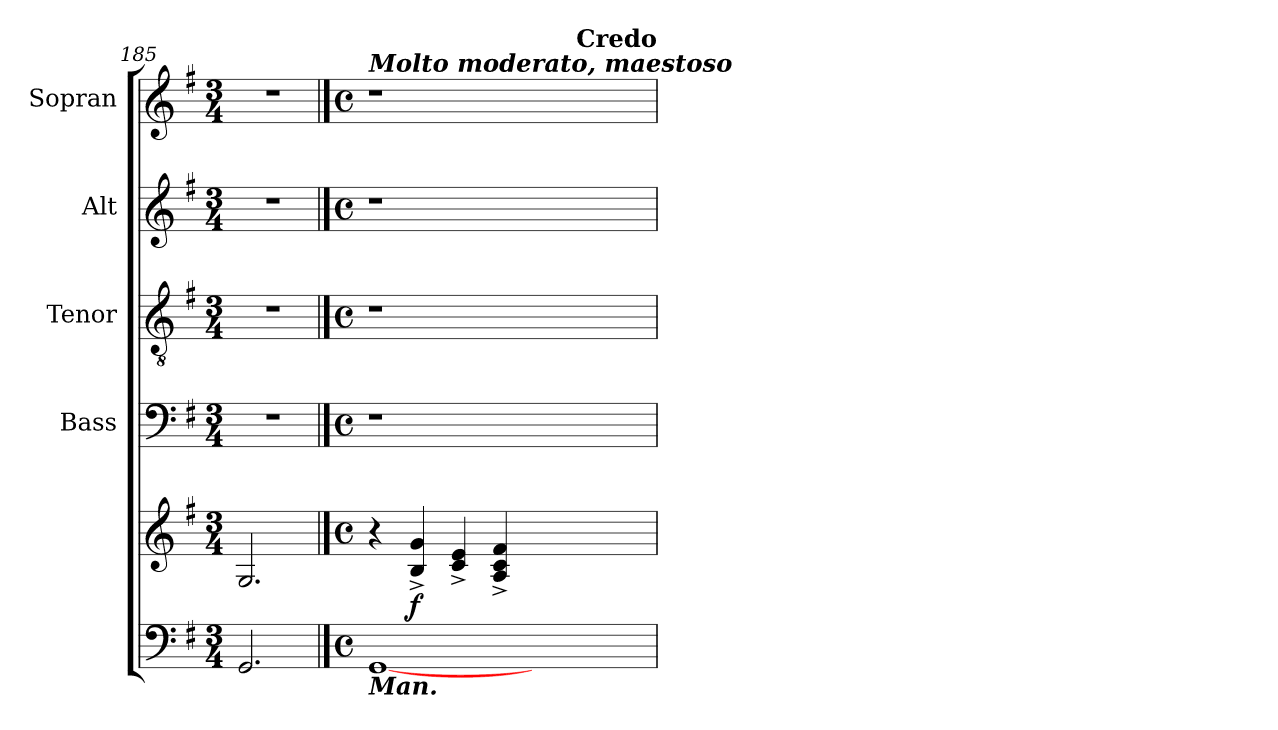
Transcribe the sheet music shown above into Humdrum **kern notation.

**kern	**kern	**dynam	**kern	**kern	**kern	**kern
*part5	*part5	*part5	*part4	*part3	*part2	*part1
*staff6	*staff5	*staff5/6	*staff4	*staff3	*staff2	*staff1
*	*	*	*I"Bass	*I"Tenor	*I"Alt	*I"Sopran
*	*	*	*I'B.	*I'T.	*I'A.	*I'S.
*clefF4	*clefG2	*	*clefF4	*clefGv2	*clefG2	*clefG2
*k[f#]	*k[f#]	*	*k[f#]	*k[f#]	*k[f#]	*k[f#]
*G:	*G:	*	*G:	*G:	*G:	*G:
*M3/4	*M3/4	*	*M3/4	*M3/4	*M3/4	*M3/4
=185	=185	=185	=185	=185	=185	=185
2.GG/	2.G/	.	2.r	2.r	2.r	2.r
!!LO:PB:g=z
==186	==186	==186	==186	==186	==186	==186
*M4/4	*M4/4	*	*M4/4	*M4/4	*M4/4	*M4/4
*met(c)	*met(c)	*	*met(c)	*met(c)	*met(c)	*met(c)
!	!	!	!	!	!	!LO:TX:a:Bi:t=Molto moderato, maestoso
!LO:TX:b:Bi:t=Man.	!	!	!	!	!	!
[1GG	4r	.	1r	1r	1r	1r
!	!	!LO:DY:b	!	!	!	!
.	4B/^< 4g/^<	f	.	.	.	.
.	4c/^< 4e/^<	.	.	.	.	.
.	4A/^< 4c/^< 4f#/^<	.	.	.	.	.
1.ryy	1.ryy	.	1.ryy	1.ryy	1.ryy	1.ryy
!	!	!	!	!	!	!LO:TX:a:B:t=Credo
=	=	=	=	=	=	=
*-	*-	*-	*-	*-	*-	*-
